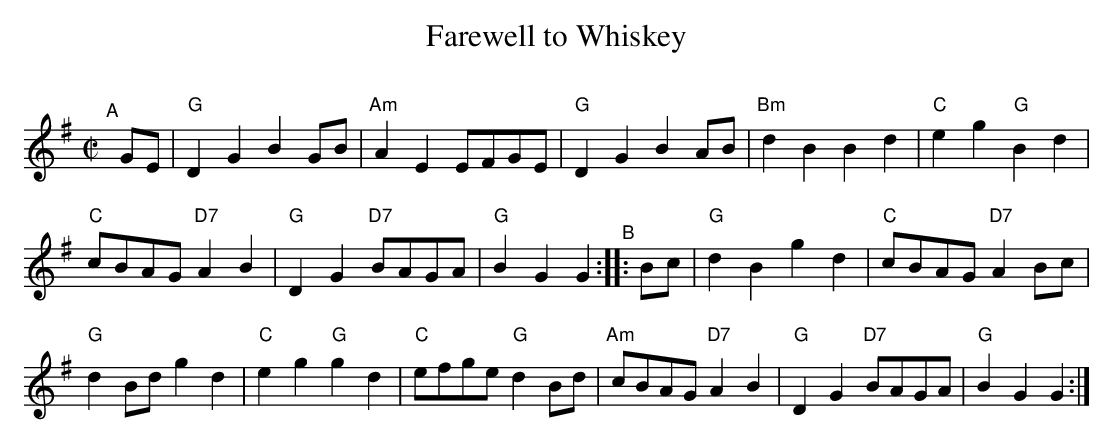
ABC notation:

X:1
T: Farewell to Whiskey
C:
M: C|
L: 1/8
K: G
"^A"[|] GE | "G"D2G2 B2GB |"Am"A2E2 EFGE | "G"D2G2 B2AB |"Bm"d2B2 B2d2 | "C"e2g2 "G"B2d2 |
"C"cBAG "D7"A2B2 | "G"D2G2 "D7"BAGA | "G"B2G2 G2 "^B":: Bc | "G"d2B2 g2d2 | "C"cBAG "D7"A2Bc |
"G"d2Bd g2d2 | "C"e2g2 "G"g2d2 | "C"efge "G"d2Bd |"Am"cBAG "D7"A2B2 | "G"D2G2 "D7"BAGA | "G"B2G2 G2 :|
